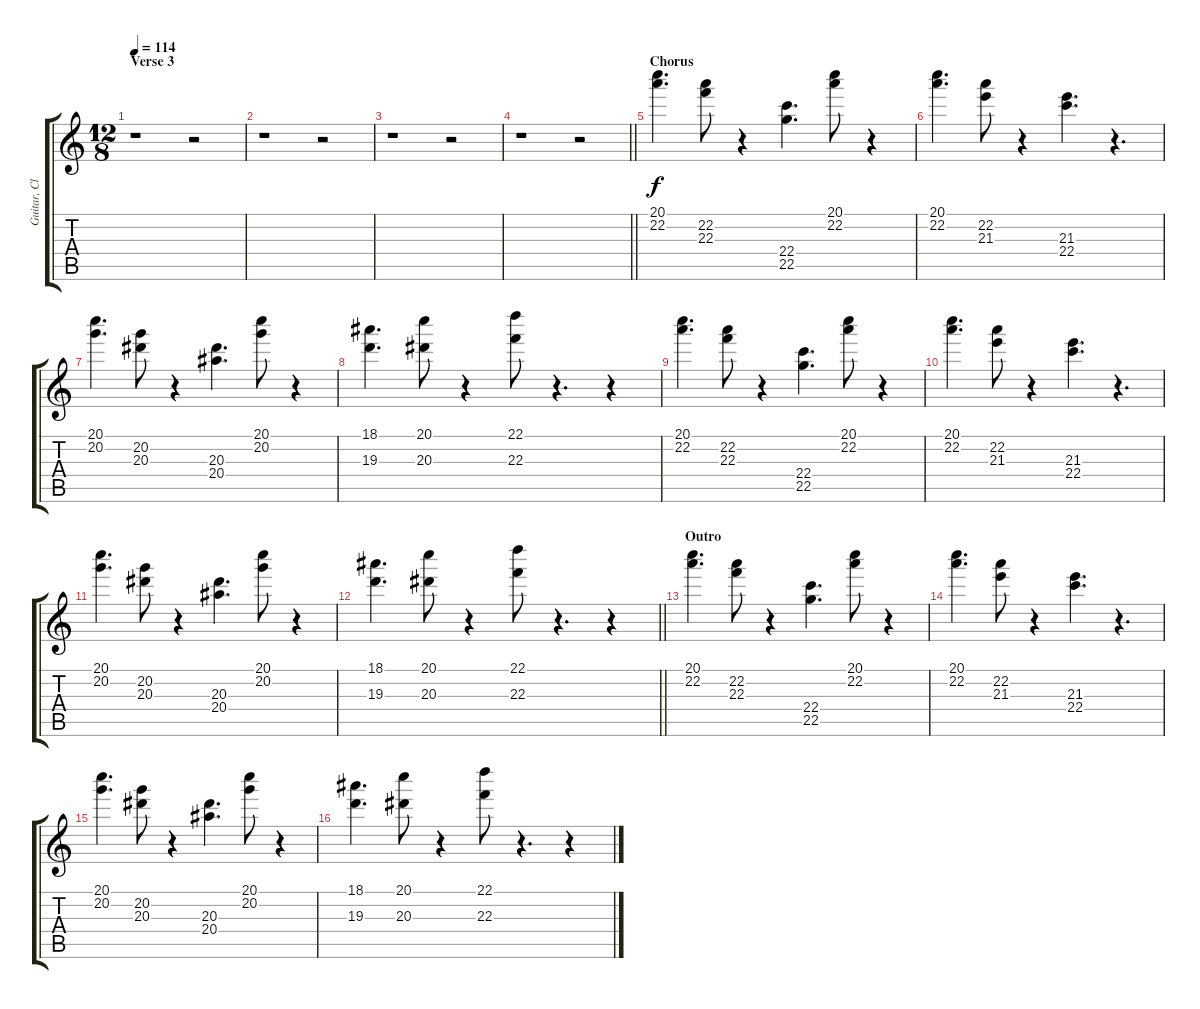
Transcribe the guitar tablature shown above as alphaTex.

\track ("Guitar, Clean 3" "Guitar, Cl") {instrument electricguitarclean}
\staff {score tabs}
\tuning (E4 B3 G3 D3 A2 E2) {hide}
\ts (12 8)
\section ("" "Verse 3")
\tempo 114
\clef g2
\ks c
r.1{dy f} r.2 |
r.1 r.2 |
r.1 r.2 |
\barLineRight lightlight
r.1 r.2 |
\section ("" "Chorus")
(20.1 22.2).4{d} (22.2 22.3).8 r.4 (22.4 22.5).4{d} (20.1 22.2).8 r.4 |
(20.1 22.2).4{d} (22.2 21.3).8 r.4 (21.3 22.4).4{d} r.4{d} |
(20.1 20.2).4{d} (20.2 20.3).8 r.4 (20.3 20.4).4{d} (20.1 20.2).8 r.4 |
(18.1 19.3).4{d} (20.1 20.3).8 r.4 (22.1 22.3).8 r.4{d} r.4 |
(20.1 22.2).4{d} (22.2 22.3).8 r.4 (22.4 22.5).4{d} (20.1 22.2).8 r.4 |
(20.1 22.2).4{d} (22.2 21.3).8 r.4 (21.3 22.4).4{d} r.4{d} |
(20.1 20.2).4{d} (20.2 20.3).8 r.4 (20.3 20.4).4{d} (20.1 20.2).8 r.4 |
\barLineRight lightlight
(18.1 19.3).4{d} (20.1 20.3).8 r.4 (22.1 22.3).8 r.4{d} r.4 |
\section ("" "Outro")
(20.1 22.2).4{d} (22.2 22.3).8 r.4 (22.4 22.5).4{d} (20.1 22.2).8 r.4 |
(20.1 22.2).4{d} (22.2 21.3).8 r.4 (21.3 22.4).4{d} r.4{d} |
(20.1 20.2).4{d} (20.2 20.3).8 r.4 (20.3 20.4).4{d} (20.1 20.2).8 r.4 |
(18.1 19.3).4{d} (20.1 20.3).8 r.4 (22.1 22.3).8 r.4{d} r.4
